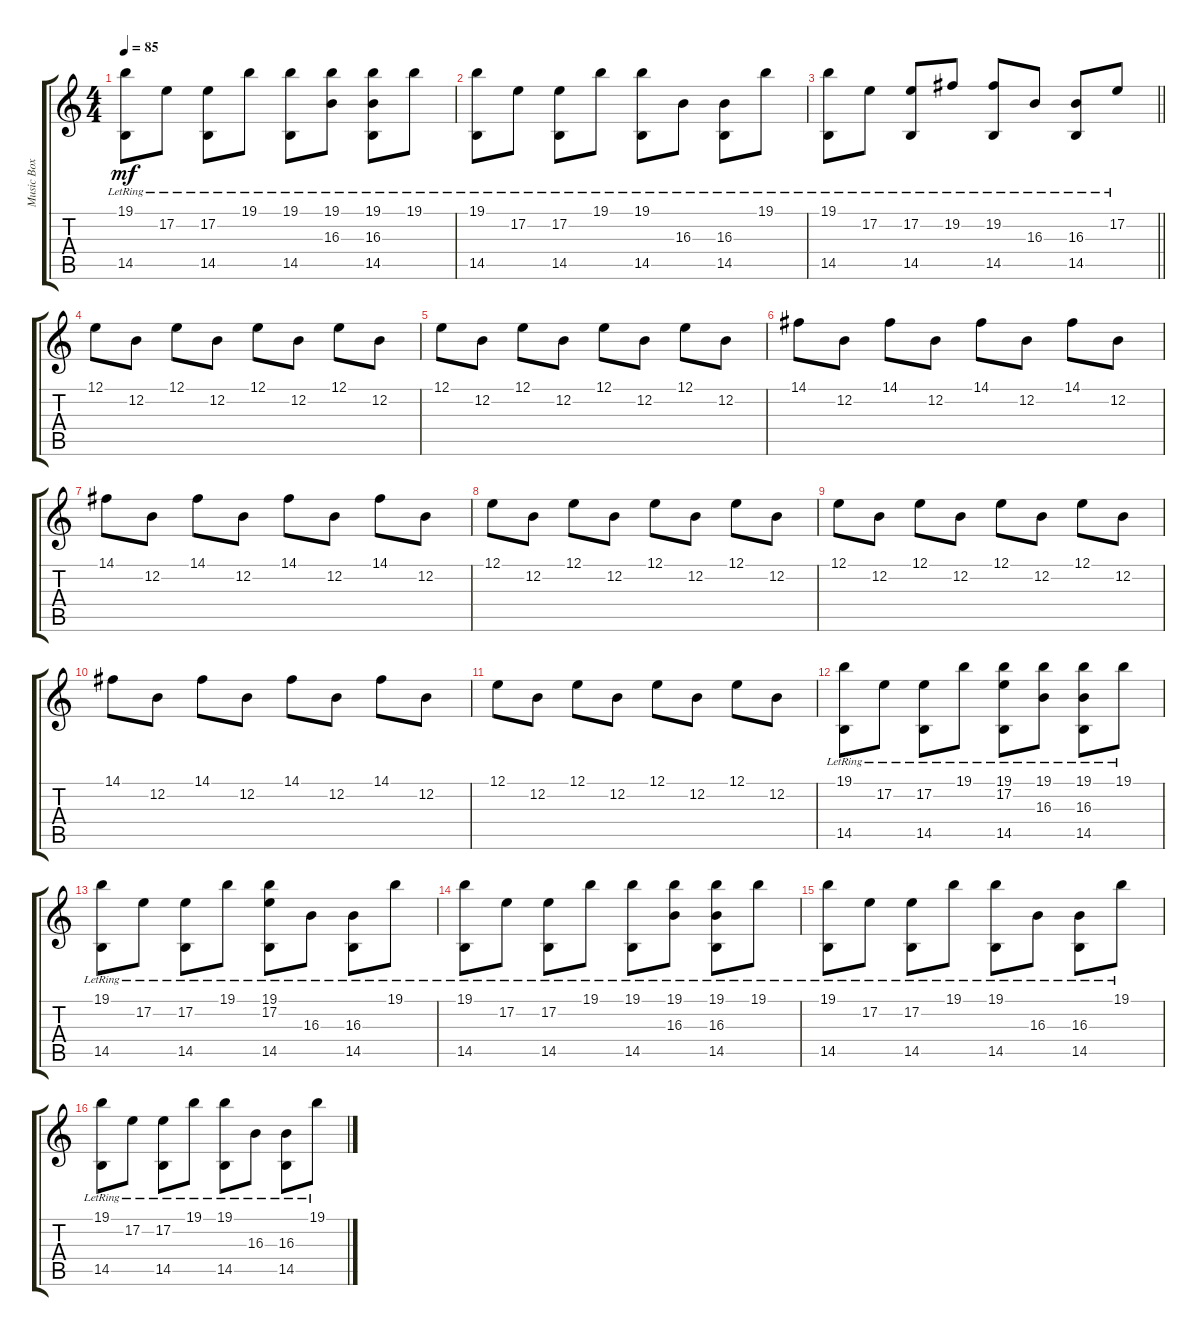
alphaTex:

\track ("Music Box" "Music Box") {instrument musicbox}
\staff {score tabs}
\tuning (E4 B3 G3 D3 A2 E2) {hide}
\ts (4 4)
\tempo 85
\clef g2
\ks c
(19.1{lr} 14.5{lr}).8{dy mf} 17.2{lr}.8 (17.2{lr} 14.5{lr}).8 19.1{lr}.8 (19.1{lr} 14.5{lr}).8 (19.1{lr} 16.3{lr}).8 (19.1{lr} 16.3{lr} 14.5{lr}).8 19.1{lr}.8 |
(19.1{lr} 14.5{lr}).8 17.2{lr}.8 (17.2{lr} 14.5{lr}).8 19.1{lr}.8 (19.1{lr} 14.5{lr}).8 16.3{lr}.8 (16.3{lr} 14.5{lr}).8 19.1{lr}.8 |
\barLineRight lightlight
(19.1{lr} 14.5{lr}).8 17.2{lr}.8 (17.2{lr} 14.5{lr}).8 19.2{lr}.8 (19.2{lr} 14.5{lr}).8 16.3{lr}.8 (16.3{lr} 14.5{lr}).8 17.2{lr}.8 |
12.1.8 12.2.8 12.1.8 12.2.8 12.1.8 12.2.8 12.1.8 12.2.8 |
12.1.8 12.2.8 12.1.8 12.2.8 12.1.8 12.2.8 12.1.8 12.2.8 |
14.1.8 12.2.8 14.1.8 12.2.8 14.1.8 12.2.8 14.1.8 12.2.8 |
14.1.8 12.2.8 14.1.8 12.2.8 14.1.8 12.2.8 14.1.8 12.2.8 |
12.1.8 12.2.8 12.1.8 12.2.8 12.1.8 12.2.8 12.1.8 12.2.8 |
12.1.8 12.2.8 12.1.8 12.2.8 12.1.8 12.2.8 12.1.8 12.2.8 |
14.1.8 12.2.8 14.1.8 12.2.8 14.1.8 12.2.8 14.1.8 12.2.8 |
12.1.8 12.2.8 12.1.8 12.2.8 12.1.8 12.2.8 12.1.8 12.2.8 |
(19.1{lr} 14.5{lr}).8 17.2{lr}.8 (17.2{lr} 14.5{lr}).8 19.1{lr}.8 (19.1{lr} 17.2{lr} 14.5{lr}).8 (19.1{lr} 16.3{lr}).8 (19.1{lr} 16.3{lr} 14.5{lr}).8 19.1{lr}.8 |
(19.1{lr} 14.5{lr}).8 17.2{lr}.8 (17.2{lr} 14.5{lr}).8 19.1{lr}.8 (19.1{lr} 17.2{lr} 14.5{lr}).8 16.3{lr}.8 (16.3{lr} 14.5{lr}).8 19.1{lr}.8 |
(19.1{lr} 14.5{lr}).8 17.2{lr}.8 (17.2{lr} 14.5{lr}).8 19.1{lr}.8 (19.1{lr} 14.5{lr}).8 (19.1{lr} 16.3{lr}).8 (19.1{lr} 16.3{lr} 14.5{lr}).8 19.1{lr}.8 |
(19.1{lr} 14.5{lr}).8 17.2{lr}.8 (17.2{lr} 14.5{lr}).8 19.1{lr}.8 (19.1{lr} 14.5{lr}).8 16.3{lr}.8 (16.3{lr} 14.5{lr}).8 19.1{lr}.8 |
(19.1{lr} 14.5{lr}).8 17.2{lr}.8 (17.2{lr} 14.5{lr}).8 19.1{lr}.8 (19.1{lr} 14.5{lr}).8 16.3{lr}.8 (16.3{lr} 14.5{lr}).8 19.1{lr}.8
